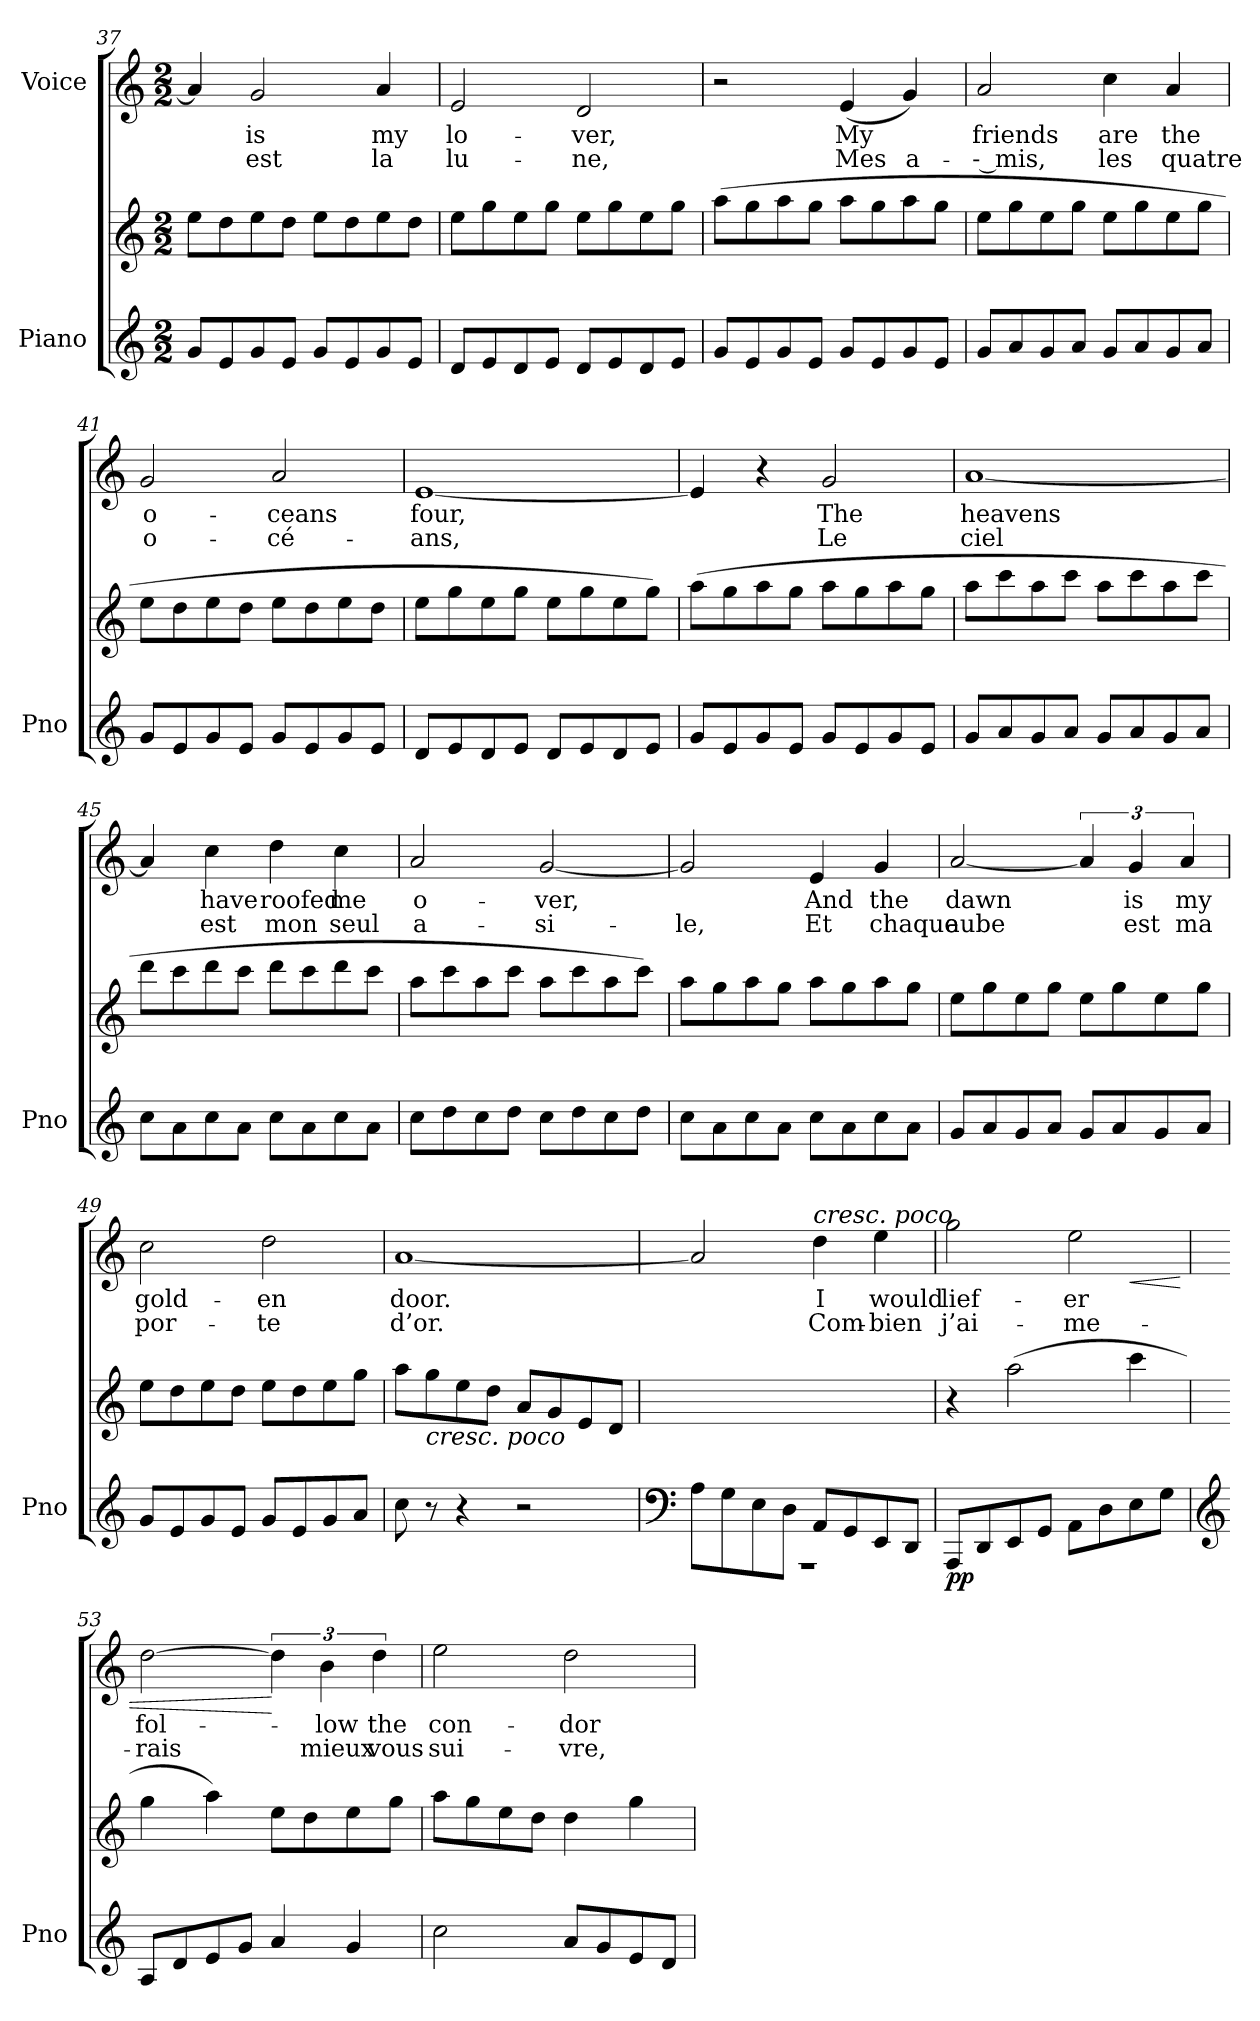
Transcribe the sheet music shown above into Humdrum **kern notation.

**kern	**kern	**dynam	**kern	**text	**text	**dynam
*part2	*part2	*part2	*part1	*part1	*part1	*part1
*staff3	*staff2	*staff2/3	*staff1	*staff1	*staff1	*staff1
*I"Piano	*	*	*I"Voice	*	*	*
*I'Pno	*	*	*	*	*	*
*clefG2	*clefG2	*	*clefG2	*	*	*
*k[]	*k[]	*	*k[]	*	*	*
*M2/2	*M2/2	*	*M2/2	*	*	*
=37	=37	=37	=37	=37	=37	=37
8g/L	8ee\L	.	4a/]	.	.	.
8e/	8dd\	.	.	.	.	.
!	!	!	!	!LO:LY:b	!LO:LY:b	!
8g/	8ee\	.	2g/	is	est	.
8e/J	8dd\J	.	.	.	.	.
8g/L	8ee\L	.	.	.	.	.
8e/	8dd\	.	.	.	.	.
!	!	!	!	!LO:LY:b	!LO:LY:b	!
8g/	8ee\	.	4a/	my	la	.
8e/J	8dd\J	.	.	.	.	.
=38	=38	=38	=38	=38	=38	=38
!	!	!	!	!LO:LY:b	!LO:LY:b	!
8d/L	8ee\L	.	2e/	lo-	lu-	.
8e/	8gg\	.	.	.	.	.
8d/	8ee\	.	.	.	.	.
8e/J	8gg\J	.	.	.	.	.
!	!	!	!	!LO:LY:b	!LO:LY:b	!
8d/L	8ee\L	.	2d/	-ver,	-ne,	.
8e/	8gg\	.	.	.	.	.
8d/	8ee\	.	.	.	.	.
8e/J	8gg\J	.	.	.	.	.
=39	=39	=39	=39	=39	=39	=39
8g/L	(8aa\L	.	2r	.	.	.
8e/	8gg\	.	.	.	.	.
8g/	8aa\	.	.	.	.	.
8e/J	8gg\J	.	.	.	.	.
!	!	!	!	!LO:LY:b	!LO:LY:b	!
8g/L	8aa\L	.	(4e/	My	Mes	.
8e/	8gg\	.	.	.	.	.
!	!	!	!	!	!LO:LY:b	!
8g/	8aa\	.	4g/)	.	a-	.
8e/J	8gg\J	.	.	.	.	.
!!LO:PB:g=z
=40	=40	=40	=40	=40	=40	=40
!	!	!LO:DY:b	!	!LO:LY:b	!LO:LY:b	!
!	!	!LO:DY:n=1:b	!	!	!	!
8g/L	8ee\L	other-dynamics pp	2a/	friends	-- mis,	.
8a/	8gg\	.	.	.	.	.
8g/	8ee\	.	.	.	.	.
8a/J	8gg\J	.	.	.	.	.
!	!	!	!	!LO:LY:b	!LO:LY:b	!
8g/L	8ee\L	.	4cc\	are	les	.
8a/	8gg\	.	.	.	.	.
!	!	!	!	!LO:LY:b	!LO:LY:b	!
8g/	8ee\	.	4a/	the	quatre	.
8a/J	8gg\J	.	.	.	.	.
=41	=41	=41	=41	=41	=41	=41
!	!	!	!	!LO:LY:b	!LO:LY:b	!
8g/L	8ee\L	.	2g/	o-	o-	.
8e/	8dd\	.	.	.	.	.
8g/	8ee\	.	.	.	.	.
8e/J	8dd\J	.	.	.	.	.
!	!	!	!	!LO:LY:b	!LO:LY:b	!
8g/L	8ee\L	.	2a/	-ceans	-cé-	.
8e/	8dd\	.	.	.	.	.
8g/	8ee\	.	.	.	.	.
8e/J	8dd\J	.	.	.	.	.
=42	=42	=42	=42	=42	=42	=42
!	!	!	!	!LO:LY:b	!LO:LY:b	!
8d/L	8ee\L	.	[1e	four,	-ans,	.
8e/	8gg\	.	.	.	.	.
8d/	8ee\	.	.	.	.	.
8e/J	8gg\J	.	.	.	.	.
8d/L	8ee\L	.	.	.	.	.
8e/	8gg\	.	.	.	.	.
8d/	8ee\	.	.	.	.	.
8e/J	8gg\J)	.	.	.	.	.
=43	=43	=43	=43	=43	=43	=43
8g/L	(8aa\L	.	4e/]	.	.	.
8e/	8gg\	.	.	.	.	.
8g/	8aa\	.	4r	.	.	.
8e/J	8gg\J	.	.	.	.	.
!	!	!	!	!LO:LY:b	!LO:LY:b	!
8g/L	8aa\L	.	2g/	The	Le	.
8e/	8gg\	.	.	.	.	.
8g/	8aa\	.	.	.	.	.
8e/J	8gg\J	.	.	.	.	.
!!LO:PB:g=z
=44	=44	=44	=44	=44	=44	=44
!	!	!	!	!LO:LY:b	!LO:LY:b	!
8g/L	8aa\L	.	[1a	heavens	ciel	.
8a/	8ccc\	.	.	.	.	.
8g/	8aa\	.	.	.	.	.
8a/J	8ccc\J	.	.	.	.	.
8g/L	8aa\L	.	.	.	.	.
8a/	8ccc\	.	.	.	.	.
8g/	8aa\	.	.	.	.	.
8a/J	8ccc\J	.	.	.	.	.
=45	=45	=45	=45	=45	=45	=45
8cc\L	8ddd\L	.	4a/]	.	.	.
8a\	8ccc\	.	.	.	.	.
!	!	!	!	!LO:LY:b	!LO:LY:b	!
8cc\	8ddd\	.	4cc\	have	est	.
8a\J	8ccc\J	.	.	.	.	.
!	!	!	!	!LO:LY:b	!LO:LY:b	!
8cc\L	8ddd\L	.	4dd\	roofed	mon	.
8a\	8ccc\	.	.	.	.	.
!	!	!	!	!LO:LY:b	!LO:LY:b	!
8cc\	8ddd\	.	4cc\	me	seul	.
8a\J	8ccc\J	.	.	.	.	.
=46	=46	=46	=46	=46	=46	=46
!	!	!	!	!LO:LY:b	!LO:LY:b	!
8cc\L	8aa\L	.	2a/	o-	a-	.
8dd\	8ccc\	.	.	.	.	.
8cc\	8aa\	.	.	.	.	.
8dd\J	8ccc\J	.	.	.	.	.
!	!	!	!	!LO:LY:b	!LO:LY:b	!
8cc\L	8aa\L	.	[2g/	-ver,	-si-	.
8dd\	8ccc\	.	.	.	.	.
8cc\	8aa\	.	.	.	.	.
8dd\J	8ccc\J)	.	.	.	.	.
=47	=47	=47	=47	=47	=47	=47
!	!	!	!	!	!LO:LY:b	!
8cc\L	(8aa\L	.	2g/]	.	-le,	.
8a\	8gg\	.	.	.	.	.
8cc\	8aa\	.	.	.	.	.
8a\J	8gg\J	.	.	.	.	.
!	!	!	!	!LO:LY:b	!LO:LY:b	!
8cc\L	8aa\L	.	4e/	And	Et	.
8a\	8gg\	.	.	.	.	.
!	!	!	!	!LO:LY:b	!LO:LY:b	!
8cc\	8aa\	.	4g/	the	chaque	.
8a\J	8gg\J	.	.	.	.	.
!!LO:LB:g=z
=48	=48	=48	=48	=48	=48	=48
!	!	!	!	!LO:LY:b	!LO:LY:b	!
8g/L	8ee\L	.	[2a/	dawn	aube	.
8a/	8gg\	.	.	.	.	.
8g/	8ee\	.	.	.	.	.
8a/J	8gg\J	.	.	.	.	.
8g/L	8ee\L	.	6a/]	.	.	.
8a/	8gg\	.	.	.	.	.
!	!	!	!	!LO:LY:b	!LO:LY:b	!
.	.	.	6g/	is	est	.
8g/	8ee\	.	.	.	.	.
!	!	!	!	!LO:LY:b	!LO:LY:b	!
.	.	.	6a/	my	ma	.
8a/J	8gg\J	.	.	.	.	.
=49	=49	=49	=49	=49	=49	=49
!	!	!	!	!LO:LY:b	!LO:LY:b	!
8g/L	8ee\L	.	2cc\	gold-	por-	.
8e/	8dd\	.	.	.	.	.
8g/	8ee\	.	.	.	.	.
8e/J	8dd\J	.	.	.	.	.
!	!	!	!	!LO:LY:b	!LO:LY:b	!
8g/L	8ee\L	.	2dd\	-en	-te	.
8e/	8dd\	.	.	.	.	.
8g/	8ee\	.	.	.	.	.
8a/J	8gg\J	.	.	.	.	.
=50	=50	=50	=50	=50	=50	=50
!	!	!	!	!LO:LY:b	!LO:LY:b	!
8cc\	8aa\L	.	[1a	door.	d’or.	.
!	!LO:TX:b:i:t=cresc. poco	!	!	!	!	!
8r	8gg\	.	.	.	.	.
4r	8ee\	.	.	.	.	.
.	8dd\J	.	.	.	.	.
2r	8a/L	.	.	.	.	.
.	8g/	.	.	.	.	.
.	8e/	.	.	.	.	.
.	8d/J	.	.	.	.	.
=51	=51	=51	=51	=51	=51	=51
*clefF4	*	*	*	*	*	*
*^	*	*	*	*	*	*
8A\L	1r	1ryy	.	2a/]	.	.	.
8G\	.	.	.	.	.	.	.
8E\	.	.	.	.	.	.	.
8D\J	.	.	.	.	.	.	.
!	!	!	!	!LO:TX:a:i:t=cresc. poco	!	!	!
!	!	!	!	!	!LO:LY:b	!LO:LY:b	!
8AA/L	.	.	.	4dd\	I	Com-	.
8GG/	.	.	.	.	.	.	.
!	!	!	!	!	!LO:LY:b	!LO:LY:b	!
8EE/	.	.	.	4ee\	would	-bien	.
8DD/J)	.	.	.	.	.	.	.
*v	*v	*	*	*	*	*	*
!!LO:LB:g=z
=52	=52	=52	=52	=52	=52	=52
!	!	!LO:DY:b=2	!	!LO:LY:b	!LO:LY:b	!
*	*	*	*^	*	*	*
8AAA/L	4r	pp	2gg\	2.ryy	lief-	j’ai-	.
8DD/	.	.	.	.	.	.	.
!	!	!LO:DY:b	!	!	!	!	!
!	!	!LO:DY:n=1:b	!	!	!	!	!
8EE/	(2aa\	mp other-dynamics	.	.	.	.	.
8GG/J	.	.	.	.	.	.	.
!	!	!	!	!	!LO:LY:b	!LO:LY:b	!
8AA\L	.	.	2ee\	.	-er	-me-	.
8D\	.	.	.	.	.	.	.
!	!	!	!	!	!	!	!LO:HP:b
8E\	4ccc\	.	.	4ryy	.	.	<
8G\J	.	.	.	.	.	.	.
*	*	*	*v	*v	*	*	*
=53	=53	=53	=53	=53	=53	=53
*clefG2	*	*	*	*	*	*
*^	*^	*	*	*	*	*
!	!	!	!	!	!	!LO:LY:b	!LO:LY:b	!
2ryy	8A/L	4gg\	2ryy	.	[2dd\	fol-	-rais	.
.	8d/	.	.	.	.	.	.	.
.	8e/	4aa\)	.	.	.	.	.	.
.	8g/J	.	.	.	.	.	.	.
4a/	2ryy	2ryy	8ee\L	.	6dd\]	.	.	[
.	.	.	8dd\	.	.	.	.	.
!	!	!	!	!	!	!LO:LY:b	!LO:LY:b	!
.	.	.	.	.	6b\	-low	mieux	.
4g/	.	.	8ee\	.	.	.	.	.
!	!	!	!	!	!	!LO:LY:b	!LO:LY:b	!
.	.	.	.	.	6dd\	the	vous	.
.	.	.	8gg\J	.	.	.	.	.
=54	=54	=54	=54	=54	=54	=54	=54	=54
!	!	!	!	!	!	!LO:LY:b	!LO:LY:b	!
2cc\	2ryy	2ryy	8aa\L	.	2ee\	con-	sui-	.
.	.	.	8gg\	.	.	.	.	.
.	.	.	8ee\	.	.	.	.	.
.	.	.	8dd\J	.	.	.	.	.
!	!	!	!	!	!	!LO:LY:b	!LO:LY:b	!
2ryy	8a/L	4dd\	2ryy	.	2dd\	-dor	-vre,	.
.	8g/	.	.	.	.	.	.	.
.	8e/	4gg\	.	.	.	.	.	.
.	8d/J	.	.	.	.	.	.	.
*v	*v	*	*	*	*	*	*	*
*	*v	*v	*	*	*	*	*
=	=	=	=	=	=	=
*-	*-	*-	*-	*-	*-	*-
